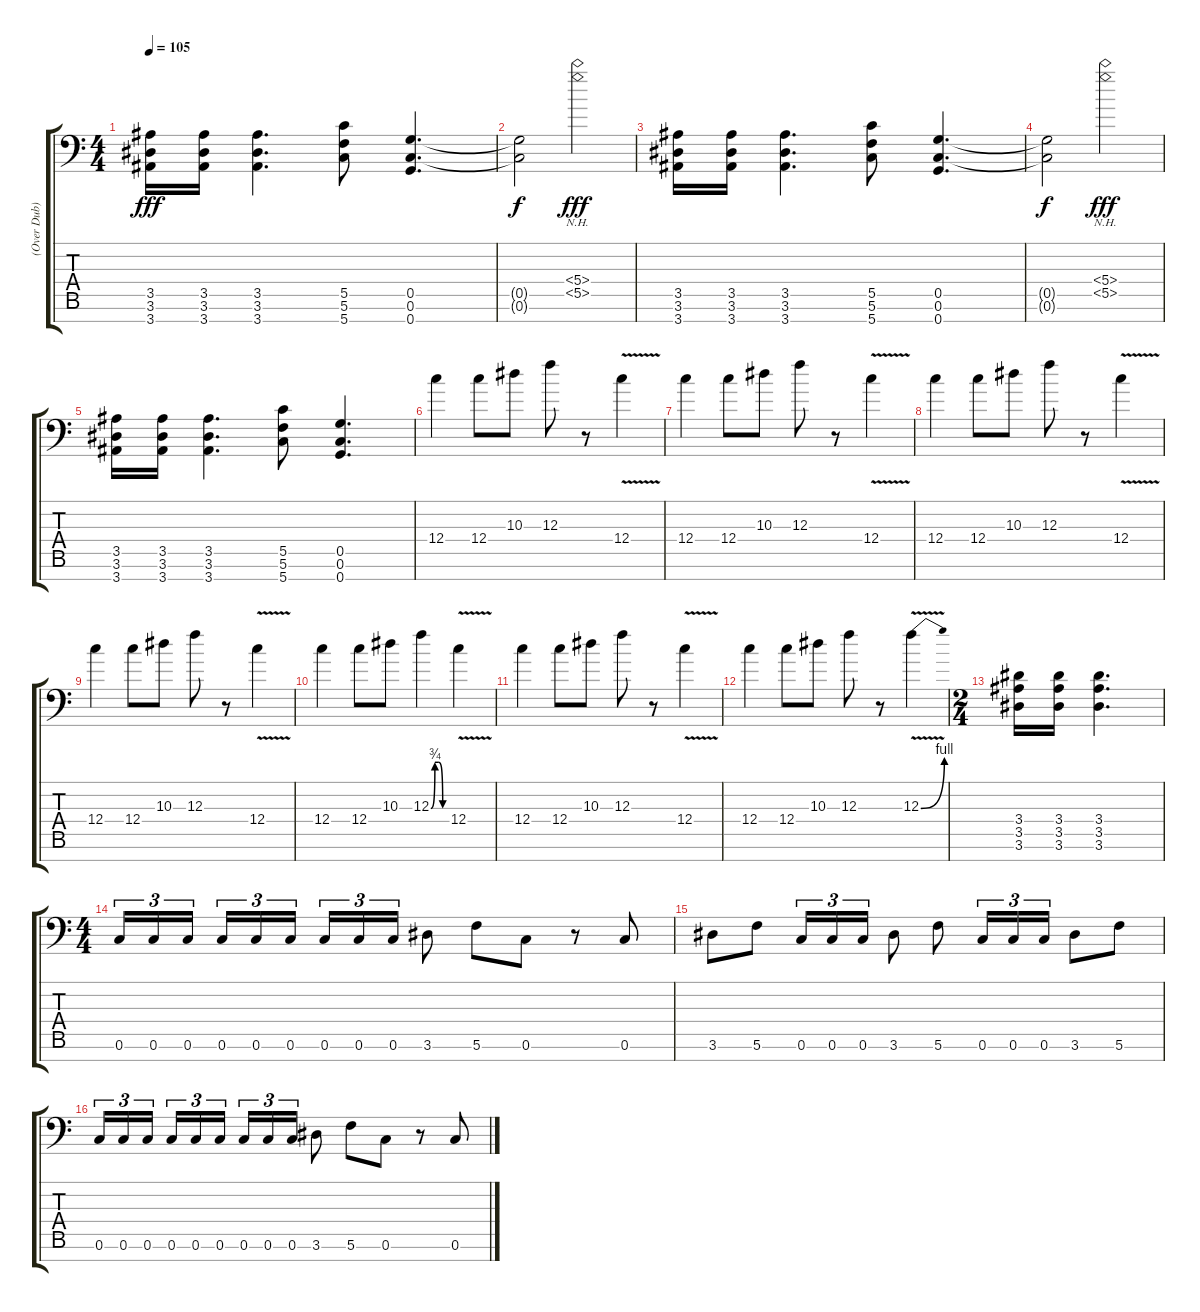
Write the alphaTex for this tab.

\track ("(Over Dub)" "(Over Dub)") {instrument distortionguitar}
\staff {score tabs}
\tuning (D4 A3 F3 C3 G2 C2 G1) {hide}
\ts (4 4)
\tempo 105
\clef f4
\ks c
(3.5 3.6 3.7).16{dy fff} (3.5 3.6 3.7).16 (3.5 3.6 3.7).4{d} (5.5 5.6 5.7).8 (0.5 0.6 0.7).4{d} |
(0.5{t} 0.6{t}).2{dy f} (5.4{nh} 5.5{nh}).2{dy fff} |
(3.5 3.6 3.7).16 (3.5 3.6 3.7).16 (3.5 3.6 3.7).4{d} (5.5 5.6 5.7).8 (0.5 0.6 0.7).4{d} |
(0.5{t} 0.6{t}).2{dy f} (5.4{nh} 5.5{nh}).2{dy fff} |
(3.5 3.6 3.7).16 (3.5 3.6 3.7).16 (3.5 3.6 3.7).4{d} (5.5 5.6 5.7).8 (0.5 0.6 0.7).4{d} |
12.4.4 12.4.8 10.3.8 12.3.8 r.8 12.4{v}.4 |
12.4.4 12.4.8 10.3.8 12.3.8 r.8 12.4{v}.4 |
12.4.4 12.4.8 10.3.8 12.3.8 r.8 12.4{v}.4 |
12.4.4 12.4.8 10.3.8 12.3.8 r.8 12.4{v}.4 |
12.4.4 12.4.8 10.3.8 12.3{be (custom 0 0 15 3 30 3 45 0 60 0)}.4 12.4{v}.4 |
12.4.4 12.4.8 10.3.8 12.3.8 r.8 12.4{v}.4 |
12.4.4 12.4.8 10.3.8 12.3.8 r.8 12.3{be (bend 0 0 60 4) v}.4 |
\ts (2 4)
(3.4 3.5 3.6).16 (3.4 3.5 3.6).16 (3.4 3.5 3.6).4{d} |
\ts (4 4)
0.6.16{tu (3 2)} 0.6.16{tu (3 2)} 0.6.16{tu (3 2)} 0.6.16{tu (3 2)} 0.6.16{tu (3 2)} 0.6.16{tu (3 2)} 0.6.16{tu (3 2)} 0.6.16{tu (3 2)} 0.6.16{tu (3 2)} 3.6.8 5.6.8 0.6.8 r.8 0.6.8 |
3.6.8 5.6.8 0.6.16{tu (3 2)} 0.6.16{tu (3 2)} 0.6.16{tu (3 2)} 3.6.8 5.6.8 0.6.16{tu (3 2)} 0.6.16{tu (3 2)} 0.6.16{tu (3 2)} 3.6.8 5.6.8 |
0.6.16{tu (3 2)} 0.6.16{tu (3 2)} 0.6.16{tu (3 2)} 0.6.16{tu (3 2)} 0.6.16{tu (3 2)} 0.6.16{tu (3 2)} 0.6.16{tu (3 2)} 0.6.16{tu (3 2)} 0.6.16{tu (3 2)} 3.6.8 5.6.8 0.6.8 r.8 0.6.8
